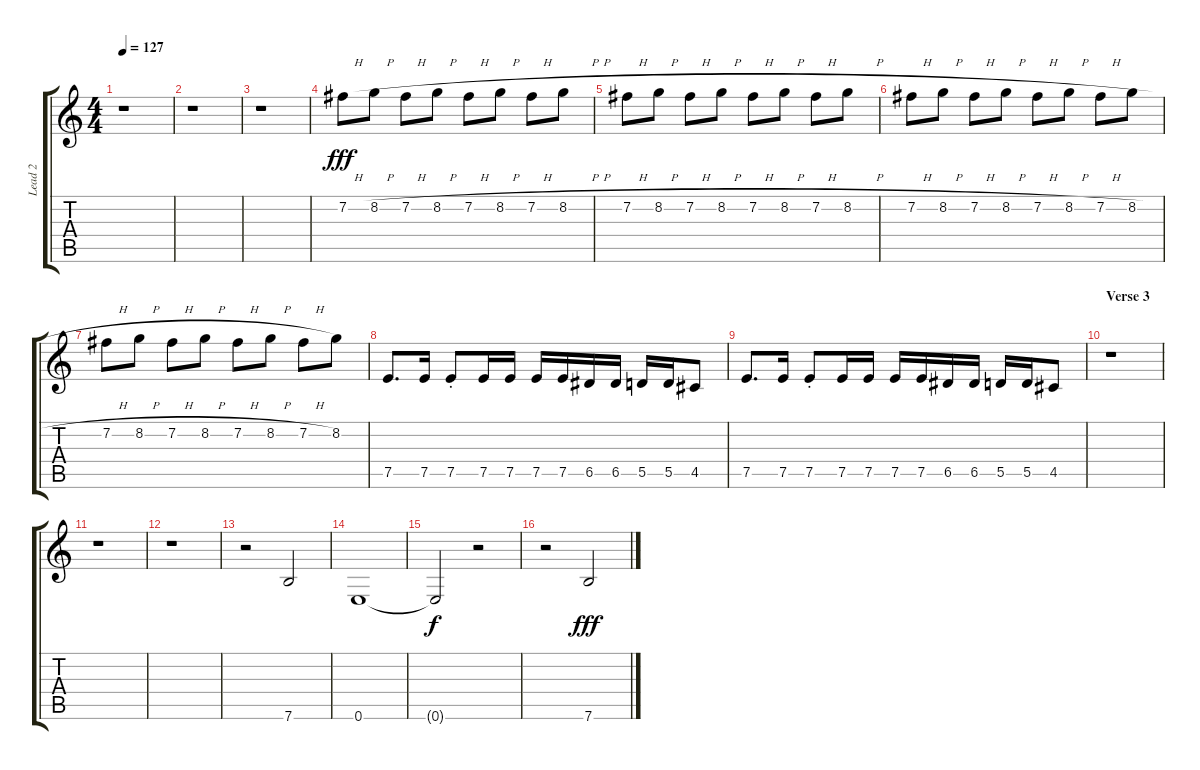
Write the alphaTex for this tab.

\track ("Lead 2" "Lead 2") {instrument overdrivenguitar}
\staff {score tabs}
\tuning (E4 B3 G3 D3 A2 E2) {hide}
\ts (4 4)
\tempo 127
\clef g2
\ks c
r.1{dy fff} |
r.1 |
r.1 |
7.2{h}.8{volume 16 instrument overdrivenguitar} 8.2{h}.8 7.2{h}.8 8.2{h}.8 7.2{h}.8 8.2{h}.8 7.2{h}.8 8.2{h}.8 |
7.2{h}.8 8.2{h}.8 7.2{h}.8 8.2{h}.8 7.2{h}.8 8.2{h}.8 7.2{h}.8 8.2{h}.8 |
7.2{h}.8 8.2{h}.8 7.2{h}.8 8.2{h}.8 7.2{h}.8 8.2{h}.8 7.2{h}.8 8.2{h}.8 |
7.2{h}.8 8.2{h}.8 7.2{h}.8 8.2{h}.8 7.2{h}.8 8.2{h}.8 7.2{h}.8 8.2.8 |
7.5.8{d} 7.5.16 7.5{st}.8 7.5.16 7.5.16 7.5.16 7.5.16 6.5.16 6.5.16 5.5.16 5.5.16 4.5.8 |
7.5.8{d} 7.5.16 7.5{st}.8 7.5.16 7.5.16 7.5.16 7.5.16 6.5.16 6.5.16 5.5.16 5.5.16 4.5.8 |
\section ("" "Verse 3")
r.1 |
r.1 |
r.1 |
r.2 7.6.2{volume 16 instrument overdrivenguitar} |
0.6.1 |
0.6{t}.2{dy f} r.2 |
r.2 7.6.2{dy fff}
